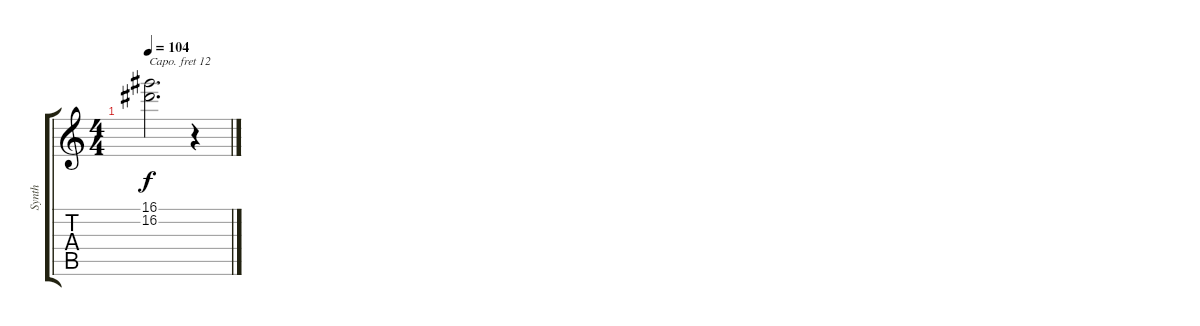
\track ("Synth" "Synth") {instrument pad5bowed}
\staff {score tabs}
\capo 12
\tuning (E4 B3 G3 D3 A2 E2) {hide}
\ts (4 4)
\tempo 104
\clef g2
\ks c
(16.1{t} 16.2{t}).2{d dy f} r.4
